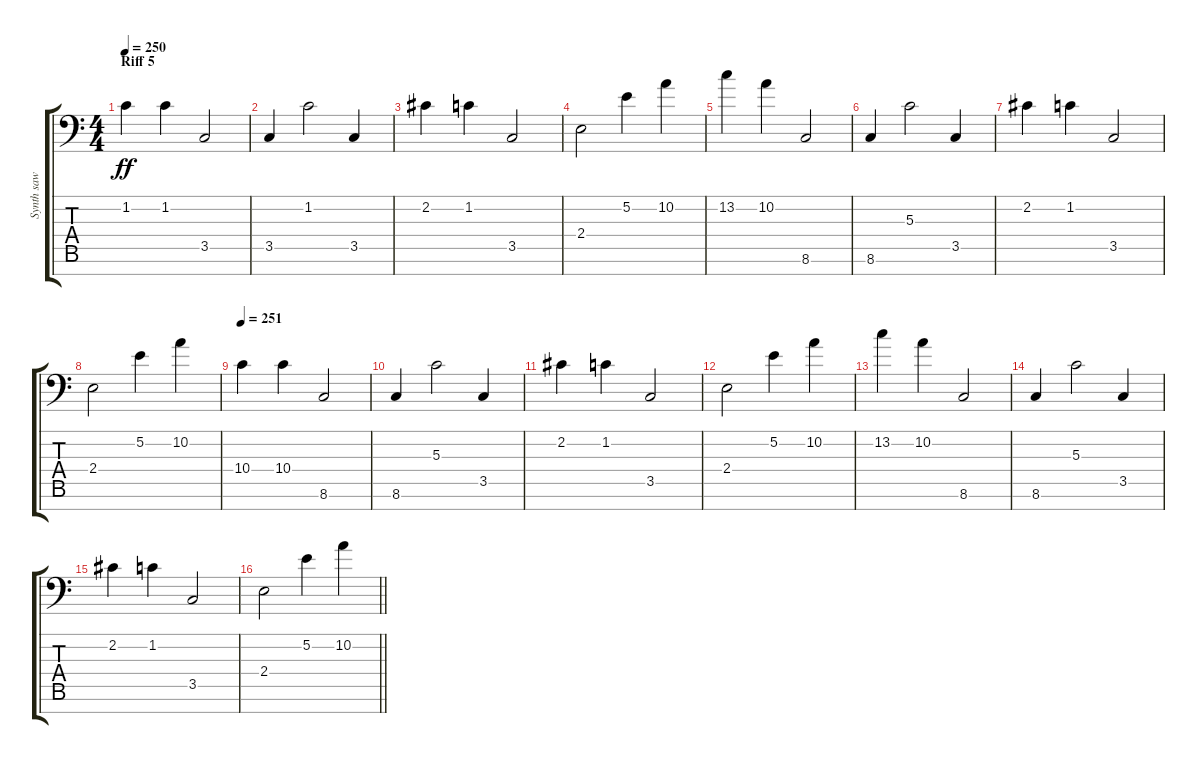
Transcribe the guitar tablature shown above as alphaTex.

\track ("Synth saw" "Synth saw") {instrument lead2sawtooth}
\staff {score tabs}
\tuning (C8 B3 G3 D3 A2 E2 C-1) {hide}
\ts (4 4)
\section ("" "Riff 5")
\tempo 250
\clef f4
\ks c
1.2.4{dy ff} 1.2.4 3.5.2 |
3.5.4 1.2.2 3.5.4 |
2.2.4 1.2.4 3.5.2 |
2.4.2 5.2.4 10.2.4 |
13.2.4 10.2.4 8.6.2 |
8.6.4 5.3.2 3.5.4 |
2.2.4 1.2.4 3.5.2 |
2.4.2 5.2.4 10.2.4 |
\tempo 251
10.4.4 10.4.4 8.6.2 |
8.6.4 5.3.2 3.5.4 |
2.2.4 1.2.4 3.5.2 |
2.4.2 5.2.4 10.2.4 |
13.2.4 10.2.4 8.6.2 |
8.6.4 5.3.2 3.5.4 |
2.2.4 1.2.4 3.5.2 |
\barLineRight lightlight
2.4.2 5.2.4 10.2.4
